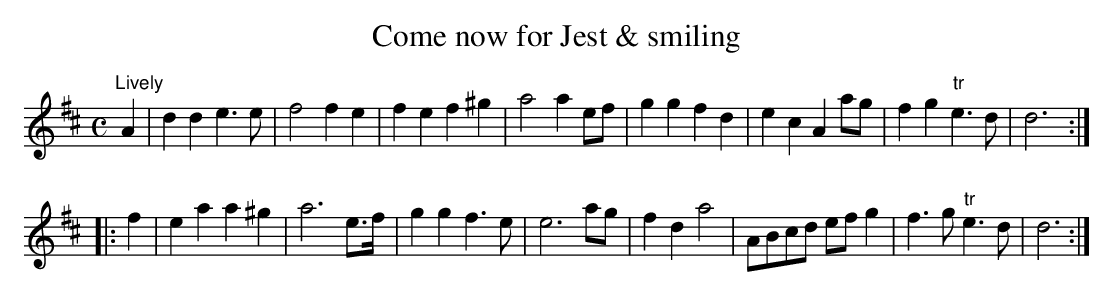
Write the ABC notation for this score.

X:1
T:Come now for Jest \& smiling
M:C
K:D
"Lively" A2|\
d2d2e3e| f4 f2e2| f2e2 f2^g2| a4 a2ef|\
g2g2 f2d2| e2c2 A2ag| f2g2 "tr"e3d| d6::
f2|\
e2a2 a2^g2| a6 e>f| g2g2 f3e| e6 ag|\
f2d2 a4| ABcd efg2| f3g "tr"e3d| d6:|
